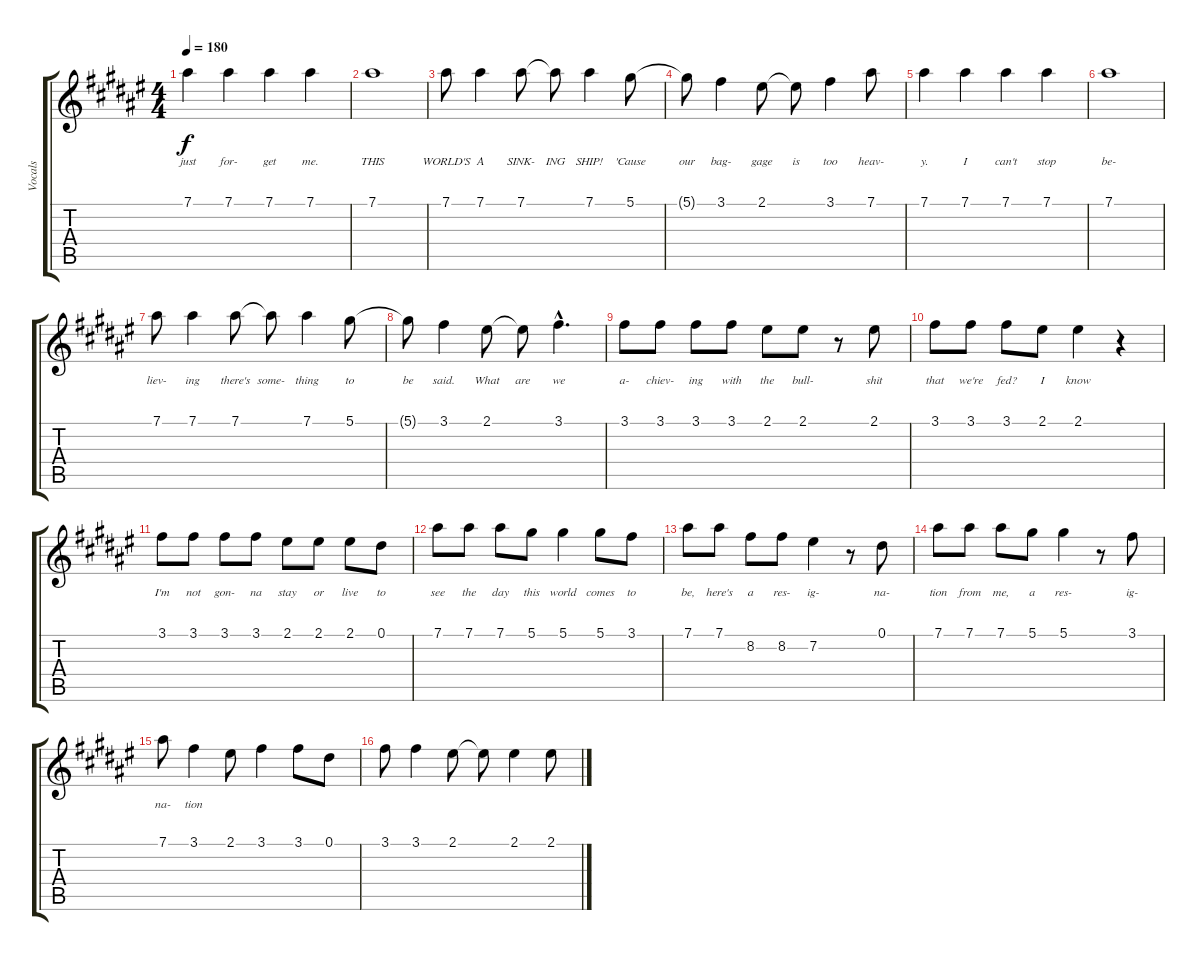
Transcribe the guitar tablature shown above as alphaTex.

\track ("Vocals" "Vocals") {instrument overdrivenguitar}
\staff {score tabs}
\tuning (Eb4 Bb3 Gb3 Db3 Ab2 Eb2) {hide}
\ts (4 4)
\tempo 180
\clef g2
\ks f#
7.1.4{lyrics (0 "just") lyrics (1 "") lyrics (2 "") lyrics (3 "") lyrics (4 "") dy f} 7.1.4{lyrics (0 "for-") lyrics (1 "") lyrics (2 "") lyrics (3 "") lyrics (4 "")} 7.1.4{lyrics (0 "get") lyrics (1 "") lyrics (2 "") lyrics (3 "") lyrics (4 "")} 7.1.4{lyrics (0 "me.") lyrics (1 "") lyrics (2 "") lyrics (3 "") lyrics (4 "")} |
7.1.1{lyrics (0 "THIS") lyrics (1 "") lyrics (2 "") lyrics (3 "") lyrics (4 "")} |
7.1.8{lyrics (0 "WORLD'S") lyrics (1 "") lyrics (2 "") lyrics (3 "") lyrics (4 "")} 7.1.4{lyrics (0 "A") lyrics (1 "") lyrics (2 "") lyrics (3 "") lyrics (4 "")} 7.1.8{lyrics (0 "SINK-") lyrics (1 "") lyrics (2 "") lyrics (3 "") lyrics (4 "")} 7.1{t}.8{lyrics (0 "ING") lyrics (1 "") lyrics (2 "") lyrics (3 "") lyrics (4 "")} 7.1.4{lyrics (0 "SHIP!") lyrics (1 "") lyrics (2 "") lyrics (3 "") lyrics (4 "")} 5.1.8{lyrics (0 "'Cause") lyrics (1 "") lyrics (2 "") lyrics (3 "") lyrics (4 "")} |
5.1{t}.8{lyrics (0 "our") lyrics (1 "") lyrics (2 "") lyrics (3 "") lyrics (4 "")} 3.1.4{lyrics (0 "bag-") lyrics (1 "") lyrics (2 "") lyrics (3 "") lyrics (4 "")} 2.1.8{lyrics (0 "gage") lyrics (1 "") lyrics (2 "") lyrics (3 "") lyrics (4 "")} 2.1{t}.8{lyrics (0 "is") lyrics (1 "") lyrics (2 "") lyrics (3 "") lyrics (4 "")} 3.1.4{lyrics (0 "too") lyrics (1 "") lyrics (2 "") lyrics (3 "") lyrics (4 "")} 7.1.8{lyrics (0 "heav-") lyrics (1 "") lyrics (2 "") lyrics (3 "") lyrics (4 "")} |
7.1.4{lyrics (0 "y.") lyrics (1 "") lyrics (2 "") lyrics (3 "") lyrics (4 "")} 7.1.4{lyrics (0 "I") lyrics (1 "") lyrics (2 "") lyrics (3 "") lyrics (4 "")} 7.1.4{lyrics (0 "can't") lyrics (1 "") lyrics (2 "") lyrics (3 "") lyrics (4 "")} 7.1.4{lyrics (0 "stop") lyrics (1 "") lyrics (2 "") lyrics (3 "") lyrics (4 "")} |
7.1.1{lyrics (0 "be-") lyrics (1 "") lyrics (2 "") lyrics (3 "") lyrics (4 "")} |
7.1.8{lyrics (0 "liev-") lyrics (1 "") lyrics (2 "") lyrics (3 "") lyrics (4 "")} 7.1.4{lyrics (0 "ing") lyrics (1 "") lyrics (2 "") lyrics (3 "") lyrics (4 "")} 7.1.8{lyrics (0 "there's") lyrics (1 "") lyrics (2 "") lyrics (3 "") lyrics (4 "")} 7.1{t}.8{lyrics (0 "some-") lyrics (1 "") lyrics (2 "") lyrics (3 "") lyrics (4 "")} 7.1.4{lyrics (0 "thing") lyrics (1 "") lyrics (2 "") lyrics (3 "") lyrics (4 "")} 5.1.8{lyrics (0 "to") lyrics (1 "") lyrics (2 "") lyrics (3 "") lyrics (4 "")} |
5.1{t}.8{lyrics (0 "be") lyrics (1 "") lyrics (2 "") lyrics (3 "") lyrics (4 "")} 3.1.4{lyrics (0 "said.") lyrics (1 "") lyrics (2 "") lyrics (3 "") lyrics (4 "")} 2.1.8{lyrics (0 "What") lyrics (1 "") lyrics (2 "") lyrics (3 "") lyrics (4 "")} 2.1{t}.8{lyrics (0 "are") lyrics (1 "") lyrics (2 "") lyrics (3 "") lyrics (4 "")} 3.1{hac}.4{d lyrics (0 "we") lyrics (1 "") lyrics (2 "") lyrics (3 "") lyrics (4 "")} |
3.1.8{lyrics (0 "a-") lyrics (1 "") lyrics (2 "") lyrics (3 "") lyrics (4 "")} 3.1.8{lyrics (0 "chiev-") lyrics (1 "") lyrics (2 "") lyrics (3 "") lyrics (4 "")} 3.1.8{lyrics (0 "ing") lyrics (1 "") lyrics (2 "") lyrics (3 "") lyrics (4 "")} 3.1.8{lyrics (0 "with") lyrics (1 "") lyrics (2 "") lyrics (3 "") lyrics (4 "")} 2.1.8{lyrics (0 "the") lyrics (1 "") lyrics (2 "") lyrics (3 "") lyrics (4 "")} 2.1.8{lyrics (0 "bull-") lyrics (1 "") lyrics (2 "") lyrics (3 "") lyrics (4 "")} r.8 2.1.8{lyrics (0 "shit") lyrics (1 "") lyrics (2 "") lyrics (3 "") lyrics (4 "")} |
3.1.8{lyrics (0 "that") lyrics (1 "") lyrics (2 "") lyrics (3 "") lyrics (4 "")} 3.1.8{lyrics (0 "we're") lyrics (1 "") lyrics (2 "") lyrics (3 "") lyrics (4 "")} 3.1.8{lyrics (0 "fed?") lyrics (1 "") lyrics (2 "") lyrics (3 "") lyrics (4 "")} 2.1.8{lyrics (0 "I") lyrics (1 "") lyrics (2 "") lyrics (3 "") lyrics (4 "")} 2.1.4{lyrics (0 "know") lyrics (1 "") lyrics (2 "") lyrics (3 "") lyrics (4 "")} r.4 |
3.1.8{lyrics (0 "I'm") lyrics (1 "") lyrics (2 "") lyrics (3 "") lyrics (4 "")} 3.1.8{lyrics (0 "not") lyrics (1 "") lyrics (2 "") lyrics (3 "") lyrics (4 "")} 3.1.8{lyrics (0 "gon-") lyrics (1 "") lyrics (2 "") lyrics (3 "") lyrics (4 "")} 3.1.8{lyrics (0 "na") lyrics (1 "") lyrics (2 "") lyrics (3 "") lyrics (4 "")} 2.1.8{lyrics (0 "stay") lyrics (1 "") lyrics (2 "") lyrics (3 "") lyrics (4 "")} 2.1.8{lyrics (0 "or") lyrics (1 "") lyrics (2 "") lyrics (3 "") lyrics (4 "")} 2.1.8{lyrics (0 "live") lyrics (1 "") lyrics (2 "") lyrics (3 "") lyrics (4 "")} 0.1.8{lyrics (0 "to") lyrics (1 "") lyrics (2 "") lyrics (3 "") lyrics (4 "")} |
7.1.8{lyrics (0 "see") lyrics (1 "") lyrics (2 "") lyrics (3 "") lyrics (4 "")} 7.1.8{lyrics (0 "the") lyrics (1 "") lyrics (2 "") lyrics (3 "") lyrics (4 "")} 7.1.8{lyrics (0 "day") lyrics (1 "") lyrics (2 "") lyrics (3 "") lyrics (4 "")} 5.1.8{lyrics (0 "this") lyrics (1 "") lyrics (2 "") lyrics (3 "") lyrics (4 "")} 5.1.4{lyrics (0 "world") lyrics (1 "") lyrics (2 "") lyrics (3 "") lyrics (4 "")} 5.1.8{lyrics (0 "comes") lyrics (1 "") lyrics (2 "") lyrics (3 "") lyrics (4 "")} 3.1.8{lyrics (0 "to") lyrics (1 "") lyrics (2 "") lyrics (3 "") lyrics (4 "")} |
7.1.8{lyrics (0 "be,") lyrics (1 "") lyrics (2 "") lyrics (3 "") lyrics (4 "")} 7.1.8{lyrics (0 "here's") lyrics (1 "") lyrics (2 "") lyrics (3 "") lyrics (4 "")} 8.2.8{lyrics (0 "a") lyrics (1 "") lyrics (2 "") lyrics (3 "") lyrics (4 "")} 8.2.8{lyrics (0 "res-") lyrics (1 "") lyrics (2 "") lyrics (3 "") lyrics (4 "")} 7.2.4{lyrics (0 "ig-") lyrics (1 "") lyrics (2 "") lyrics (3 "") lyrics (4 "")} r.8 0.1.8{lyrics (0 "na-") lyrics (1 "") lyrics (2 "") lyrics (3 "") lyrics (4 "")} |
7.1.8{lyrics (0 "tion") lyrics (1 "") lyrics (2 "") lyrics (3 "") lyrics (4 "")} 7.1.8{lyrics (0 "from") lyrics (1 "") lyrics (2 "") lyrics (3 "") lyrics (4 "")} 7.1.8{lyrics (0 "me,") lyrics (1 "") lyrics (2 "") lyrics (3 "") lyrics (4 "")} 5.1.8{lyrics (0 "a") lyrics (1 "") lyrics (2 "") lyrics (3 "") lyrics (4 "")} 5.1.4{lyrics (0 "res-") lyrics (1 "") lyrics (2 "") lyrics (3 "") lyrics (4 "")} r.8 3.1.8{lyrics (0 "ig-") lyrics (1 "") lyrics (2 "") lyrics (3 "") lyrics (4 "")} |
7.1.8{lyrics (0 "na-") lyrics (1 "") lyrics (2 "") lyrics (3 "") lyrics (4 "")} 3.1.4{lyrics (0 "tion") lyrics (1 "") lyrics (2 "") lyrics (3 "") lyrics (4 "")} 2.1.8 3.1.4 3.1.8 0.1.8 |
3.1.8 3.1.4 2.1.8 2.1{t}.8 2.1.4 2.1.8
